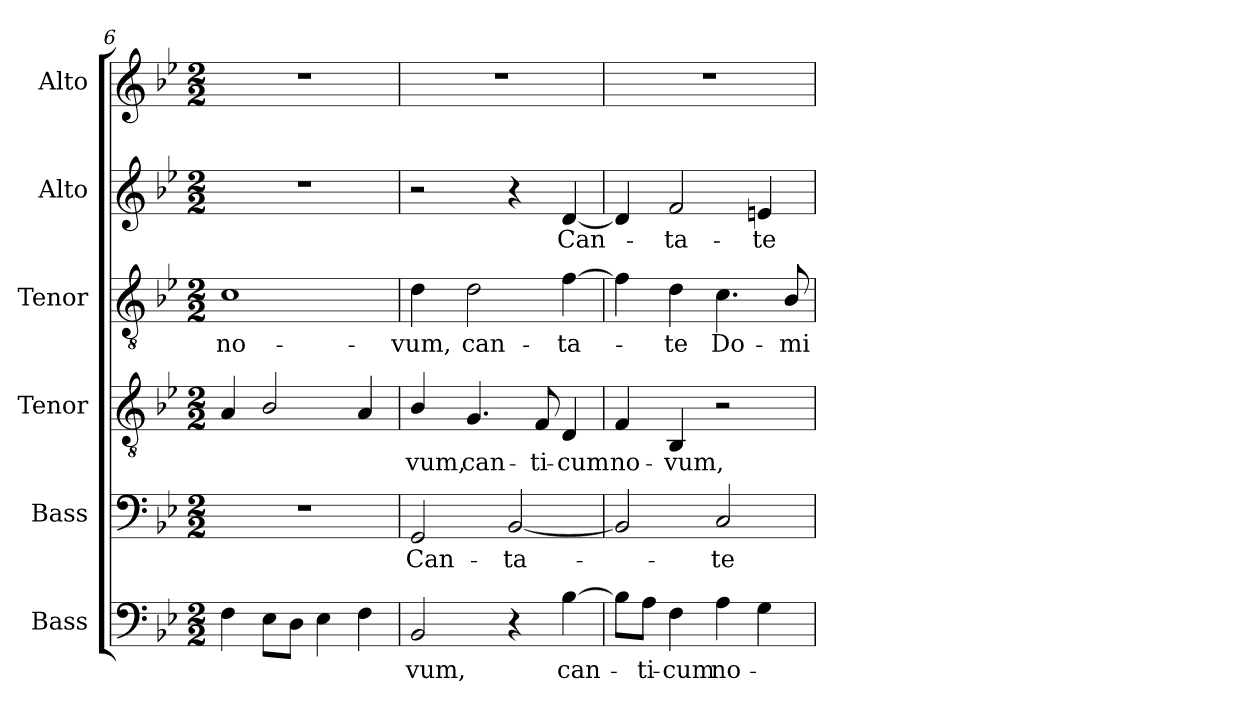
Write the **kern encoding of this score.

**kern	**text	**kern	**text	**kern	**text	**kern	**text	**kern	**text	**kern
*part6	*part6	*part5	*part5	*part4	*part4	*part3	*part3	*part2	*part2	*part1
*staff6	*staff6	*staff5	*staff5	*staff4	*staff4	*staff3	*staff3	*staff2	*staff2	*staff1
*I"Bass	*	*I"Bass	*	*I"Tenor	*	*I"Tenor	*	*I"Alto	*	*I"Alto
*I'B.	*	*I'B.	*	*I'T.	*	*I'T.	*	*I'A.	*	*I'A.
!!LO:LB:g=z
*clefF4	*	*clefF4	*	*clefGv2	*	*clefGv2	*	*clefG2	*	*clefG2
*	*	*	*	*ITrd7c12	*	*ITrd7c12	*	*	*	*
*k[b-e-]	*	*k[b-e-]	*	*k[b-e-]	*	*k[b-e-]	*	*k[b-e-]	*	*k[b-e-]
*B-:	*	*B-:	*	*B-:	*	*B-:	*	*B-:	*	*B-:
*M2/2	*	*M2/2	*	*M2/2	*	*M2/2	*	*M2/2	*	*M2/2
=6	=6	=6	=6	=6	=6	=6	=6	=6	=6	=6
!	!	!	!	!	!	!	!LO:LY:b:color=#000000	!	!	!
4Fi\	.	1r	.	4AAi/	.	1Ci	no-	1r	.	1r
8E-i\L	.	.	.	2BB-i/	.	.	.	.	.	.
8Di\J	.	.	.	.	.	.	.	.	.	.
4E-i\	.	.	.	.	.	.	.	.	.	.
4Fi\	.	.	.	4AAi/	.	.	.	.	.	.
=7	=7	=7	=7	=7	=7	=7	=7	=7	=7	=7
!	!LO:LY:b:color=#000000	!	!	!	!	!	!	!	!	!
!	!	!	!LO:LY:b:color=#000000	!	!	!	!	!	!	!
!	!	!	!	!	!LO:LY:b:color=#000000	!	!	!	!	!
!	!	!	!	!	!	!	!LO:LY:b:color=#000000	!	!	!
2BB-i/	-vum,	2GGi/	Can-	4BB-i/	-vum,	4Di\	-vum,	2r	.	1r
!	!	!	!	!	!LO:LY:b:color=#000000	!	!	!	!	!
!	!	!	!	!	!	!	!LO:LY:b:color=#000000	!	!	!
.	.	.	.	4.GGi/	can-	2Di\	can-	.	.	.
!	!	!	!LO:LY:b:color=#000000	!	!	!	!	!	!	!
4r	.	[2BB-i/	-ta-	.	.	.	.	4r	.	.
!	!	!	!	!	!LO:LY:b:color=#000000	!	!	!	!	!
.	.	.	.	8FFi/	-ti-	.	.	.	.	.
!	!LO:LY:b:color=#000000	!	!	!	!	!	!	!	!	!
!	!	!	!	!	!LO:LY:b:color=#000000	!	!	!	!	!
!	!	!	!	!	!	!	!LO:LY:b:color=#000000	!	!	!
!	!	!	!	!	!	!	!	!	!LO:LY:b:color=#000000	!
[4B-i\	can-	.	.	4DDi/	-cum	[4Fi\	-ta-	[4di/	Can-	.
=8	=8	=8	=8	=8	=8	=8	=8	=8	=8	=8
!	!	!	!	!	!LO:LY:b:color=#000000	!	!	!	!	!
8B-i\L]	.	2BB-i/]	.	4FFi/	no-	4Fi\]	.	4di/]	.	1r
!	!LO:LY:b:color=#000000	!	!	!	!	!	!	!	!	!
8Ai\J	-ti-	.	.	.	.	.	.	.	.	.
!	!LO:LY:b:color=#000000	!	!	!	!	!	!	!	!	!
!	!	!	!	!	!LO:LY:b:color=#000000	!	!	!	!	!
!	!	!	!	!	!	!	!LO:LY:b:color=#000000	!	!	!
!	!	!	!	!	!	!	!	!	!LO:LY:b:color=#000000	!
4Fi\	-cum	.	.	4BBB-i/	-vum,	4Di\	-te	2fi/	-ta-	.
!	!LO:LY:b:color=#000000	!	!	!	!	!	!	!	!	!
!	!	!	!LO:LY:b:color=#000000	!	!	!	!	!	!	!
!	!	!	!	!	!	!	!LO:LY:b:color=#000000	!	!	!
4Ai\	no-	2Ci/	-te	2r	.	4.Ci\	Do-	.	.	.
!	!	!	!	!	!	!	!	!	!LO:LY:b:color=#000000	!
4Gi\	.	.	.	.	.	.	.	4eni/	-te	.
!	!	!	!	!	!	!	!LO:LY:b:color=#000000	!	!	!
.	.	.	.	.	.	8BB-i/	-mi-	.	.	.
=	=	=	=	=	=	=	=	=	=	=
*-	*-	*-	*-	*-	*-	*-	*-	*-	*-	*-
